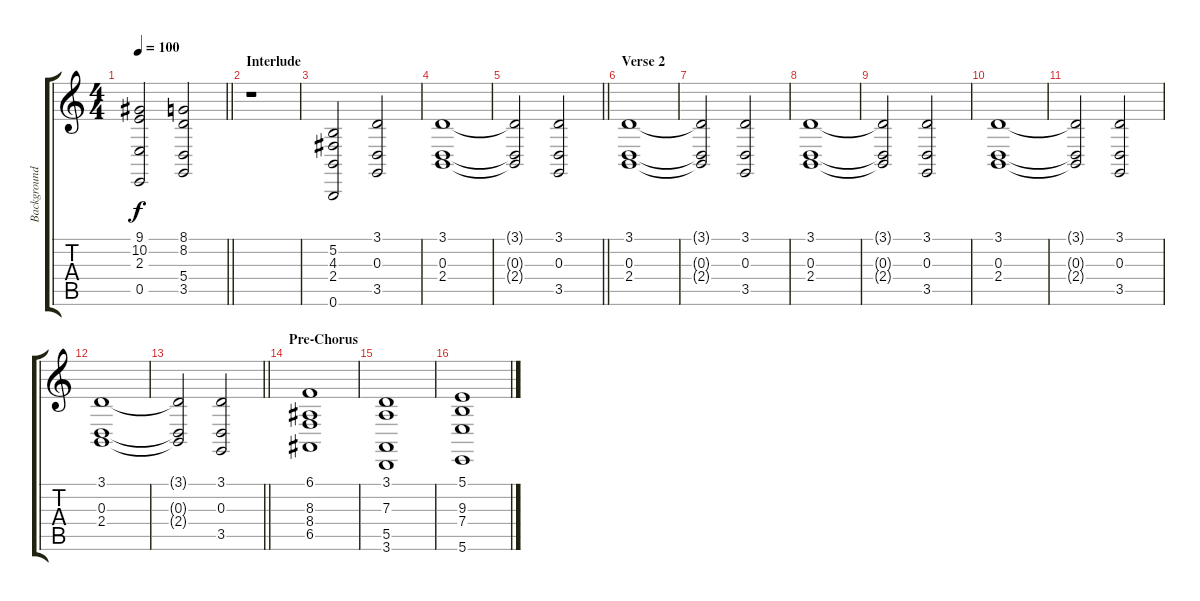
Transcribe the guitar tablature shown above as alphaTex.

\track ("Background Choir" "Background") {instrument choiraahs}
\staff {score tabs}
\tuning (B3 Gb3 D3 A2 E2 B1) {hide}
\ts (4 4)
\tempo 100
\clef g2
\barLineRight lightlight
\ks c
(9.1 10.2 2.3 0.5).2{dy f} (8.1 8.2 5.4 3.5).2 |
\section ("" "Interlude")
r.1 |
(5.2 4.3 2.4 0.6).2 (3.1 0.3 3.5).2 |
(3.1 0.3 2.4).1 |
\barLineRight lightlight
(3.1{t} 0.3{t} 2.4{t}).2 (3.1 0.3 3.5).2 |
\section ("" "Verse 2")
(3.1 0.3 2.4).1 |
(3.1{t} 0.3{t} 2.4{t}).2 (3.1 0.3 3.5).2 |
(3.1 0.3 2.4).1 |
(3.1{t} 0.3{t} 2.4{t}).2 (3.1 0.3 3.5).2 |
(3.1 0.3 2.4).1 |
(3.1{t} 0.3{t} 2.4{t}).2 (3.1 0.3 3.5).2 |
(3.1 0.3 2.4).1 |
\barLineRight lightlight
(3.1{t} 0.3{t} 2.4{t}).2 (3.1 0.3 3.5).2 |
\section ("" "Pre-Chorus")
(6.1 8.3 8.4 6.5).1 |
(3.1 7.3 5.5 3.6).1 |
(5.1 9.3 7.4 5.6).1
